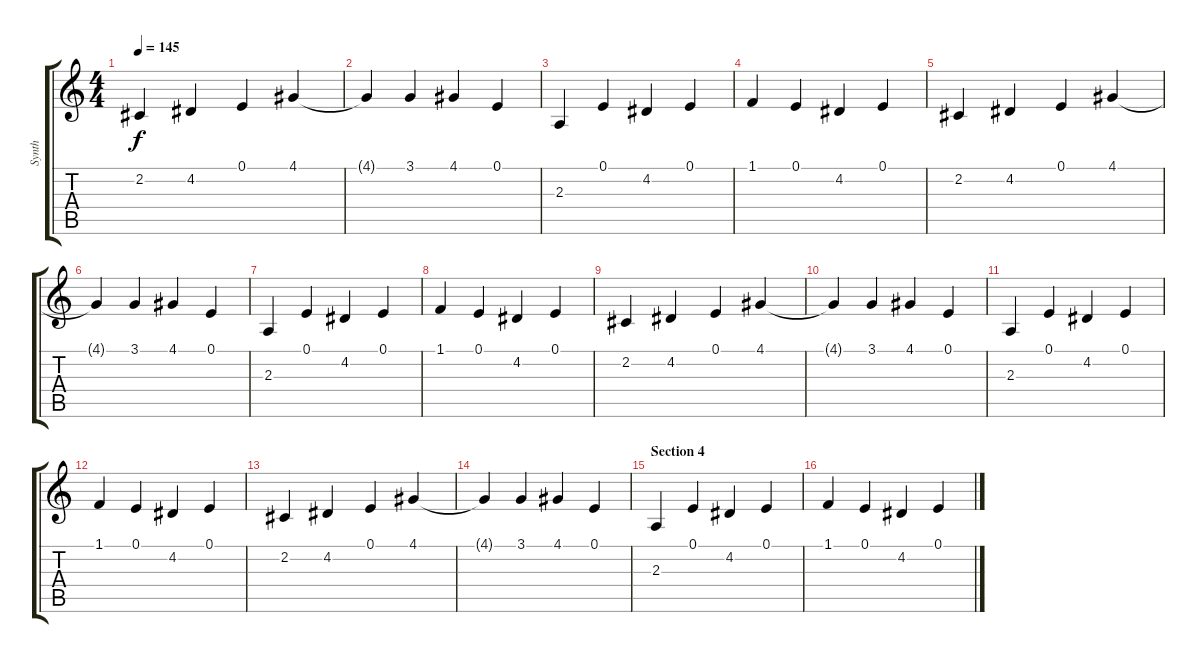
\track ("Synth" "Synth") {instrument choiraahs}
\staff {score tabs}
\tuning (E4 B3 G3 D3 A2 E2) {hide}
\ts (4 4)
\tempo 145
\clef g2
\ks c
2.2.4{dy f} 4.2.4 0.1.4 4.1.4 |
4.1{t}.4 3.1.4 4.1.4 0.1.4 |
2.3.4 0.1.4 4.2.4 0.1.4 |
1.1.4 0.1.4 4.2.4 0.1.4 |
2.2.4 4.2.4 0.1.4 4.1.4 |
4.1{t}.4 3.1.4 4.1.4 0.1.4 |
2.3.4 0.1.4 4.2.4 0.1.4 |
1.1.4 0.1.4 4.2.4 0.1.4 |
2.2.4 4.2.4 0.1.4 4.1.4 |
4.1{t}.4 3.1.4 4.1.4 0.1.4 |
2.3.4 0.1.4 4.2.4 0.1.4 |
1.1.4 0.1.4 4.2.4 0.1.4 |
2.2.4 4.2.4 0.1.4 4.1.4 |
4.1{t}.4 3.1.4 4.1.4 0.1.4 |
\section ("" "Section 4")
2.3.4 0.1.4 4.2.4 0.1.4 |
1.1.4 0.1.4 4.2.4 0.1.4
